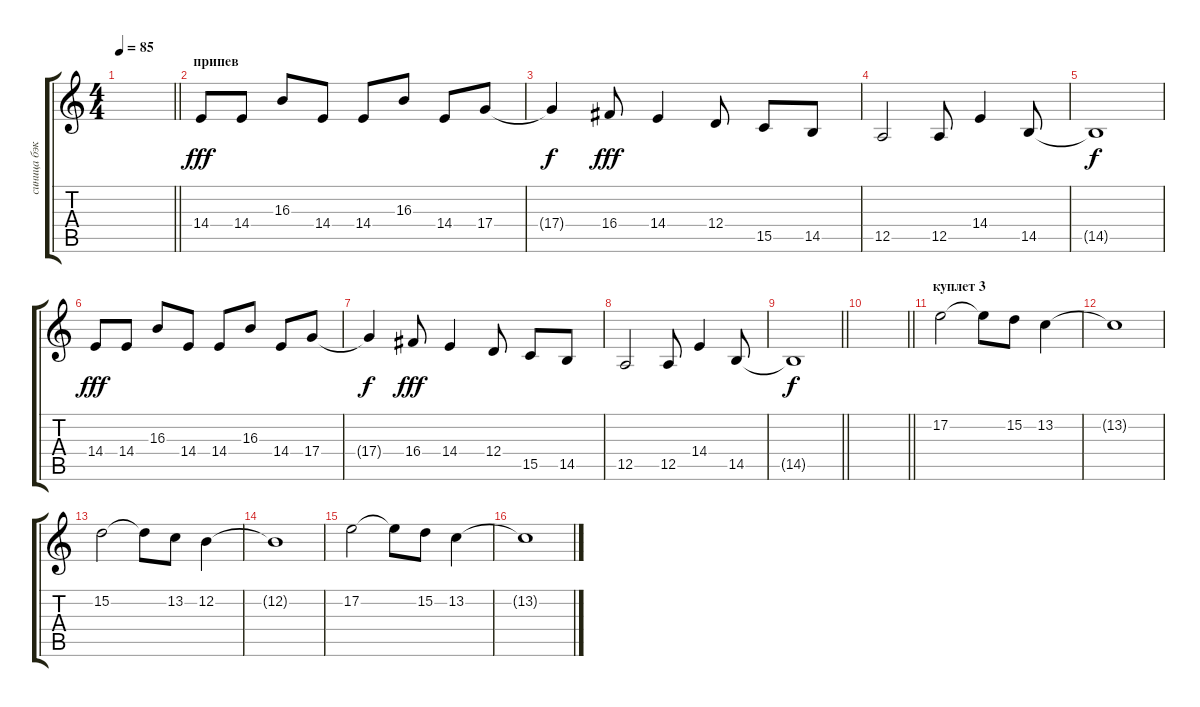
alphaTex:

\track ("синица бэквокал" "синица бэк") {instrument lead3calliope}
\staff {score tabs}
\tuning (E4 B3 G3 D3 A2 E2) {hide}
\ts (4 4)
\tempo 85
\clef g2
\barLineRight lightlight
\ks c
|
\section ("" "припев")
14.4.8{dy fff} 14.4.8 16.3.8 14.4.8 14.4.8 16.3.8 14.4.8 17.4.8 |
17.4{t}.4{dy f} 16.4.8{dy fff} 14.4.4 12.4.8 15.5.8 14.5.8 |
12.5.2 12.5.8 14.4.4 14.5.8 |
14.5{t}.1{dy f} |
14.4.8{dy fff} 14.4.8 16.3.8 14.4.8 14.4.8 16.3.8 14.4.8 17.4.8 |
17.4{t}.4{dy f} 16.4.8{dy fff} 14.4.4 12.4.8 15.5.8 14.5.8 |
12.5.2 12.5.8 14.4.4 14.5.8 |
\barLineRight lightlight
14.5{t}.1{dy f} |
\barLineRight lightlight
|
\section ("" "куплет 3")
17.2.2 17.2{t}.8 15.2.8 13.2.4 |
13.2{t}.1 |
15.2.2 15.2{t}.8 13.2.8 12.2.4 |
12.2{t}.1 |
17.2.2 17.2{t}.8 15.2.8 13.2.4 |
13.2{t}.1
